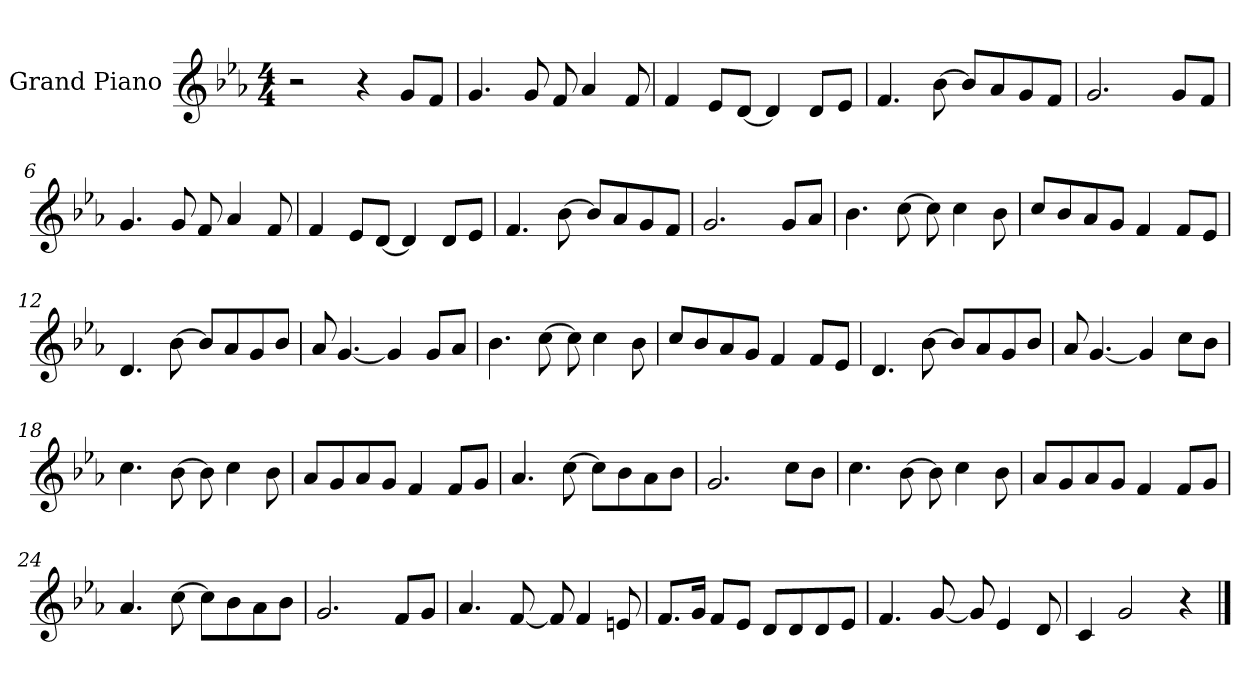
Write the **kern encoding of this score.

**kern
*part1
*staff1
*I"Grand Piano
*I'Pno
*clefG2
*k[b-e-a-]
*M4/4
=1
2r
4r
*MM100
8g/L
8f/J
=2
4.g/
8g/
8f/
4a-/
8f/
=3
4f/
8e-/L
[8d/J
4d/]
8d/L
8e-/J
=4
4.f/
[8b-\
8b-/L]
8a-/
8g/
8f/J
=5
2.g/
8g/L
8f/J
=6
4.g/
8g/
8f/
4a-/
8f/
=7
4f/
8e-/L
[8d/J
4d/]
8d/L
8e-/J
!!LO:LB:g=z
=8
4.f/
[8b-\
8b-/L]
8a-/
8g/
8f/J
=9
2.g/
8g/L
8a-/J
=10
4.b-\
[8cc\
8cc\]
4cc\
8b-\
=11
8cc/L
8b-/
8a-/
8g/J
4f/
8f/L
8e-/J
=12
4.d/
[8b-\
8b-/L]
8a-/
8g/
8b-/J
=13
8a-/
[4.g/
4g/]
8g/L
8a-/J
=14
4.b-\
[8cc\
8cc\]
4cc\
8b-\
!!LO:LB:g=z
=15
8cc/L
8b-/
8a-/
8g/J
4f/
8f/L
8e-/J
=16
4.d/
[8b-\
8b-/L]
8a-/
8g/
8b-/J
=17
8a-/
[4.g/
4g/]
8cc\L
8b-\J
=18
4.cc\
[8b-\
8b-\]
4cc\
8b-\
=19
8a-/L
8g/
8a-/
8g/J
4f/
8f/L
8g/J
=20
4.a-/
[8cc\
8cc\L]
8b-\
8a-\
8b-\J
=21
2.g/
8cc\L
8b-\J
!!LO:LB:g=z
=22
4.cc\
[8b-\
8b-\]
4cc\
8b-\
=23
8a-/L
8g/
8a-/
8g/J
4f/
8f/L
8g/J
=24
4.a-/
[8cc\
8cc\L]
8b-\
8a-\
8b-\J
=25
2.g/
8f/L
8g/J
=26
4.a-/
[8f/
8f/]
4f/
8en/
=27
8.f/L
16g/Jk
8f/L
8e-/J
8d/L
8d/
8d/
8e-/J
!!LO:LB:g=z
=28
4.f/
[8g/
8g/]
4e-/
8d/
=29
4c/
2g/
4r
==
*-
